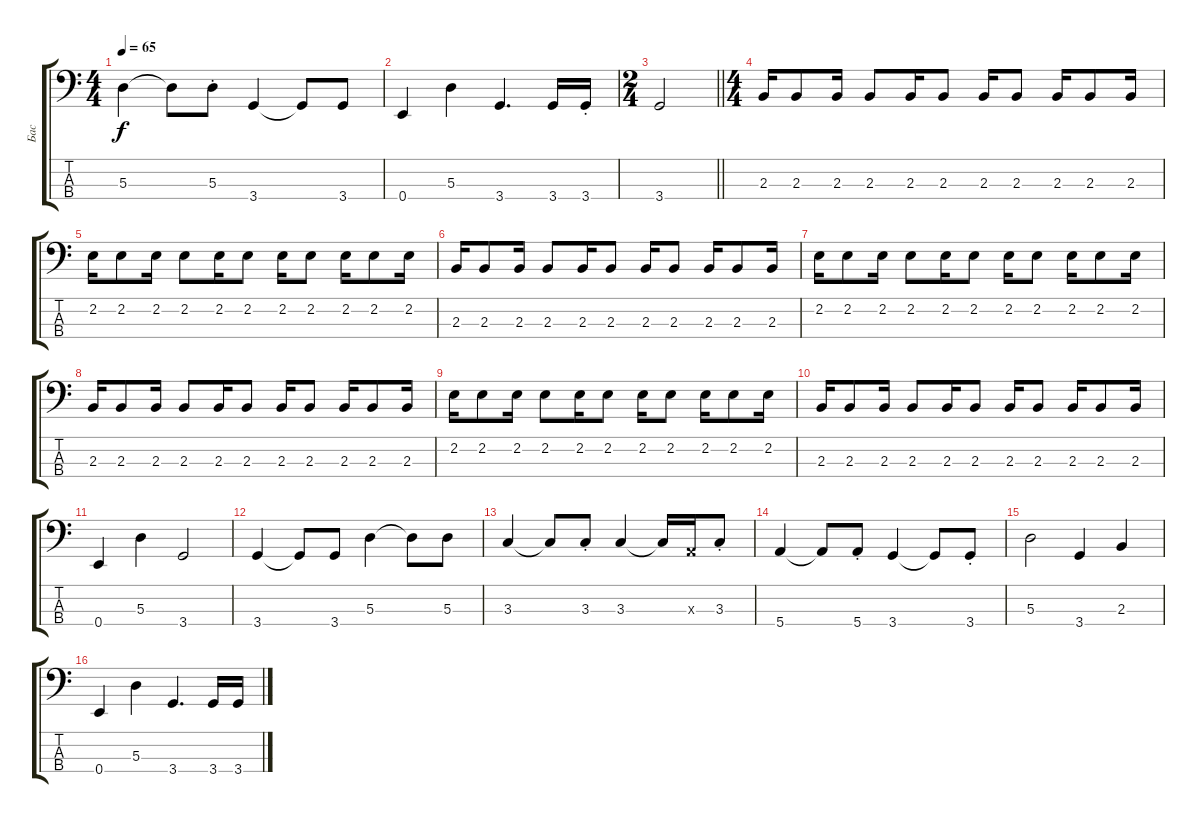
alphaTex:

\track (" Бас" " Бас") {instrument electricbassfinger}
\staff {score tabs}
\tuning (G2 D2 A1 E1) {hide}
\ts (4 4)
\tempo 65
\clef f4
\ks c
5.3.4{dy f} 5.3{t}.8 5.3{st}.8 3.4.4 3.4{t}.8 3.4.8 |
0.4.4 5.3.4 3.4.4{d} 3.4.16 3.4{st}.16 |
\ts (2 4)
\barLineRight lightlight
3.4.2 |
\ts (4 4)
2.3.16 2.3.8 2.3.16 2.3.8 2.3.16 2.3.8 2.3.16 2.3.8 2.3.16 2.3.8 2.3.16 |
2.2.16 2.2.8 2.2.16 2.2.8 2.2.16 2.2.8 2.2.16 2.2.8 2.2.16 2.2.8 2.2.16 |
2.3.16 2.3.8 2.3.16 2.3.8 2.3.16 2.3.8 2.3.16 2.3.8 2.3.16 2.3.8 2.3.16 |
2.2.16 2.2.8 2.2.16 2.2.8 2.2.16 2.2.8 2.2.16 2.2.8 2.2.16 2.2.8 2.2.16 |
2.3.16 2.3.8 2.3.16 2.3.8 2.3.16 2.3.8 2.3.16 2.3.8 2.3.16 2.3.8 2.3.16 |
2.2.16 2.2.8 2.2.16 2.2.8 2.2.16 2.2.8 2.2.16 2.2.8 2.2.16 2.2.8 2.2.16 |
2.3.16 2.3.8 2.3.16 2.3.8 2.3.16 2.3.8 2.3.16 2.3.8 2.3.16 2.3.8 2.3.16 |
0.4.4 5.3.4 3.4.2 |
3.4.4 3.4{t}.8 3.4.8 5.3.4 5.3{t}.8 5.3.8 |
3.3.4 3.3{t}.8 3.3{st}.8 3.3.4 3.3{t}.16 0.3{x}.16 3.3{st}.8 |
5.4.4 5.4{t}.8 5.4{st}.8 3.4.4 3.4{t}.8 3.4{st}.8 |
5.3.2 3.4.4 2.3.4 |
0.4.4 5.3.4 3.4.4{d} 3.4.16 3.4.16
